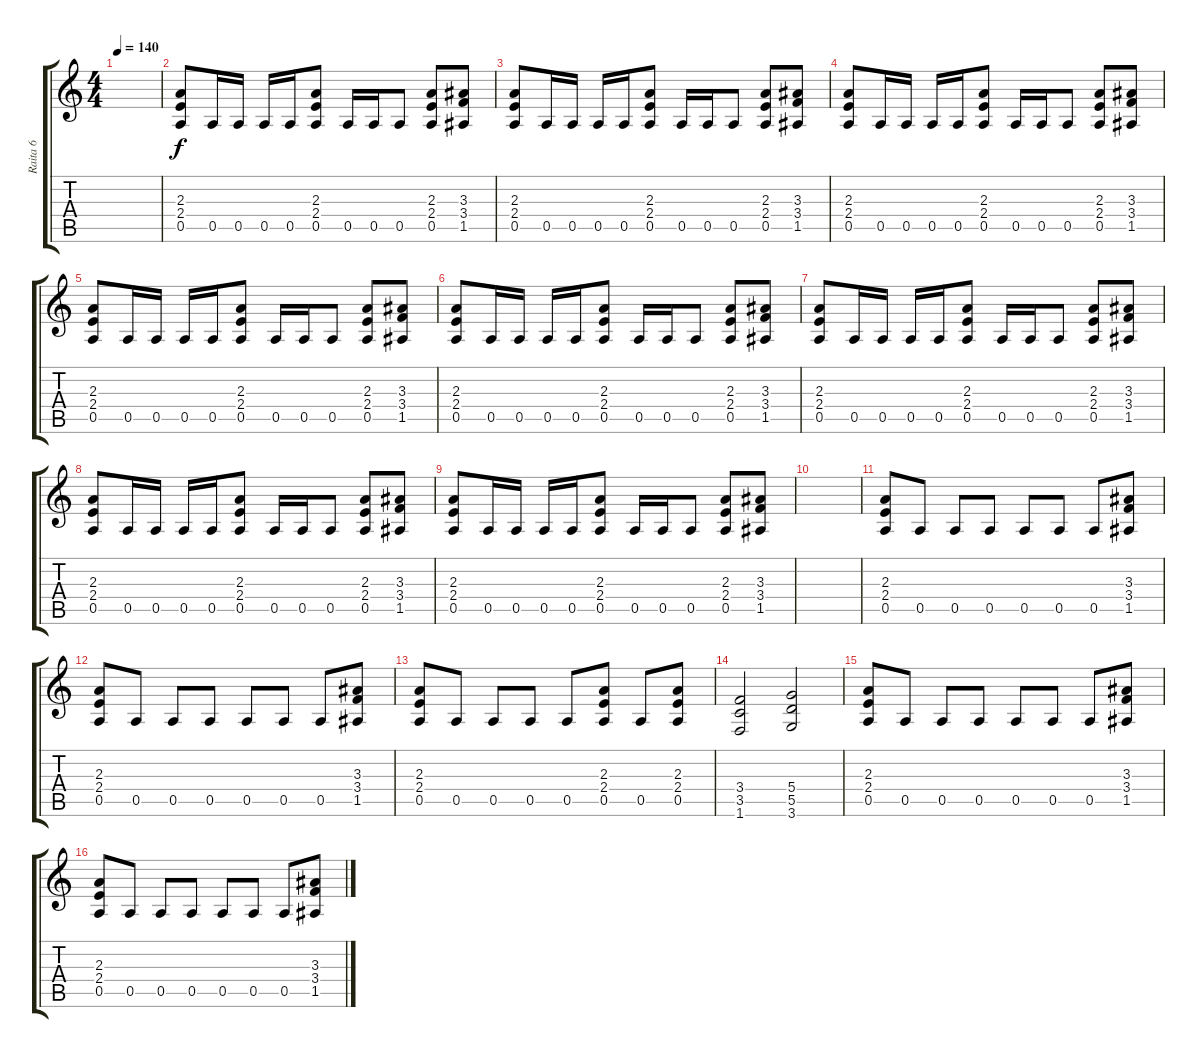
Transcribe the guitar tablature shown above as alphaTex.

\track ("Raita 6" "Raita 6") {instrument distortionguitar}
\staff {score tabs}
\tuning (E4 B3 G3 D3 A2 E2) {hide}
\ts (4 4)
\tempo 140
\clef g2
\ks c
|
(2.3 2.4 0.5).8 0.5.16 0.5.16 0.5.16 0.5.16 (2.3 2.4 0.5).8 0.5.16 0.5.16 0.5.8 (2.3 2.4 0.5).8 (3.3 3.4 1.5).8 |
(2.3 2.4 0.5).8 0.5.16 0.5.16 0.5.16 0.5.16 (2.3 2.4 0.5).8 0.5.16 0.5.16 0.5.8 (2.3 2.4 0.5).8 (3.3 3.4 1.5).8 |
(2.3 2.4 0.5).8 0.5.16 0.5.16 0.5.16 0.5.16 (2.3 2.4 0.5).8 0.5.16 0.5.16 0.5.8 (2.3 2.4 0.5).8 (3.3 3.4 1.5).8 |
(2.3 2.4 0.5).8 0.5.16 0.5.16 0.5.16 0.5.16 (2.3 2.4 0.5).8 0.5.16 0.5.16 0.5.8 (2.3 2.4 0.5).8 (3.3 3.4 1.5).8 |
(2.3 2.4 0.5).8 0.5.16 0.5.16 0.5.16 0.5.16 (2.3 2.4 0.5).8 0.5.16 0.5.16 0.5.8 (2.3 2.4 0.5).8 (3.3 3.4 1.5).8 |
(2.3 2.4 0.5).8 0.5.16 0.5.16 0.5.16 0.5.16 (2.3 2.4 0.5).8 0.5.16 0.5.16 0.5.8 (2.3 2.4 0.5).8 (3.3 3.4 1.5).8 |
(2.3 2.4 0.5).8 0.5.16 0.5.16 0.5.16 0.5.16 (2.3 2.4 0.5).8 0.5.16 0.5.16 0.5.8 (2.3 2.4 0.5).8 (3.3 3.4 1.5).8 |
(2.3 2.4 0.5).8 0.5.16 0.5.16 0.5.16 0.5.16 (2.3 2.4 0.5).8 0.5.16 0.5.16 0.5.8 (2.3 2.4 0.5).8 (3.3 3.4 1.5).8 |
|
(2.3 2.4 0.5).8 0.5.8 0.5.8 0.5.8 0.5.8 0.5.8 0.5.8 (3.3 3.4 1.5).8 |
(2.3 2.4 0.5).8 0.5.8 0.5.8 0.5.8 0.5.8 0.5.8 0.5.8 (3.3 3.4 1.5).8 |
(2.3 2.4 0.5).8 0.5.8 0.5.8 0.5.8 0.5.8 (2.3 2.4 0.5).8 0.5.8 (2.3 2.4 0.5).8 |
(3.4 3.5 1.6).2 (5.4 5.5 3.6).2 |
(2.3 2.4 0.5).8 0.5.8 0.5.8 0.5.8 0.5.8 0.5.8 0.5.8 (3.3 3.4 1.5).8 |
(2.3 2.4 0.5).8 0.5.8 0.5.8 0.5.8 0.5.8 0.5.8 0.5.8 (3.3 3.4 1.5).8
